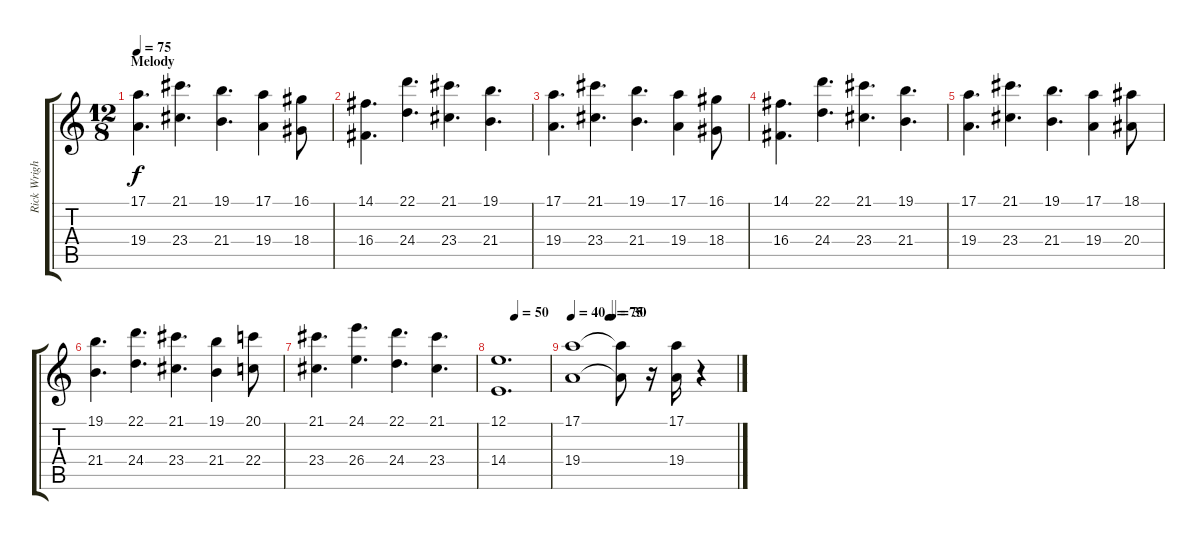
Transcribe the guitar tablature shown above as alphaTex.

\track ("Rick Wright (Organ)" "Rick Wrigh") {instrument rockorgan}
\staff {score tabs}
\tuning (E4 B3 G3 D3 A2 E2) {hide}
\ts (12 8)
\section ("" "Melody")
\tempo 75
\clef g2
\ks c
(17.1 19.4).4{d dy f volume 11} (21.1 23.4).4{d} (19.1 21.4).4{d} (17.1 19.4).4 (16.1 18.4).8 |
(14.1 16.4).4{d} (22.1 24.4).4{d} (21.1 23.4).4{d} (19.1 21.4).4{d} |
(17.1 19.4).4{d} (21.1 23.4).4{d} (19.1 21.4).4{d} (17.1 19.4).4 (16.1 18.4).8 |
(14.1 16.4).4{d} (22.1 24.4).4{d} (21.1 23.4).4{d} (19.1 21.4).4{d} |
(17.1 19.4).4{d volume 11} (21.1 23.4).4{d} (19.1 21.4).4{d} (17.1 19.4).4 (18.1 20.4).8 |
(19.1 21.4).4{d} (22.1 24.4).4{d} (21.1 23.4).4{d} (19.1 21.4).4 (20.1 22.4).8 |
(21.1 23.4).4{d} (24.1 26.4).4{d} (22.1 24.4).4{d} (21.1 23.4).4{d} |
\tempo (50 0.3333333333333333)
(12.1 14.4).1{d} |
\tempo 40
\tempo (75 0.22916666666666666)
\tempo (30 0.25)
(17.1 19.4).1 (17.1{t} 19.4{t}).8 r.16 (17.1 19.4).16 r.4
